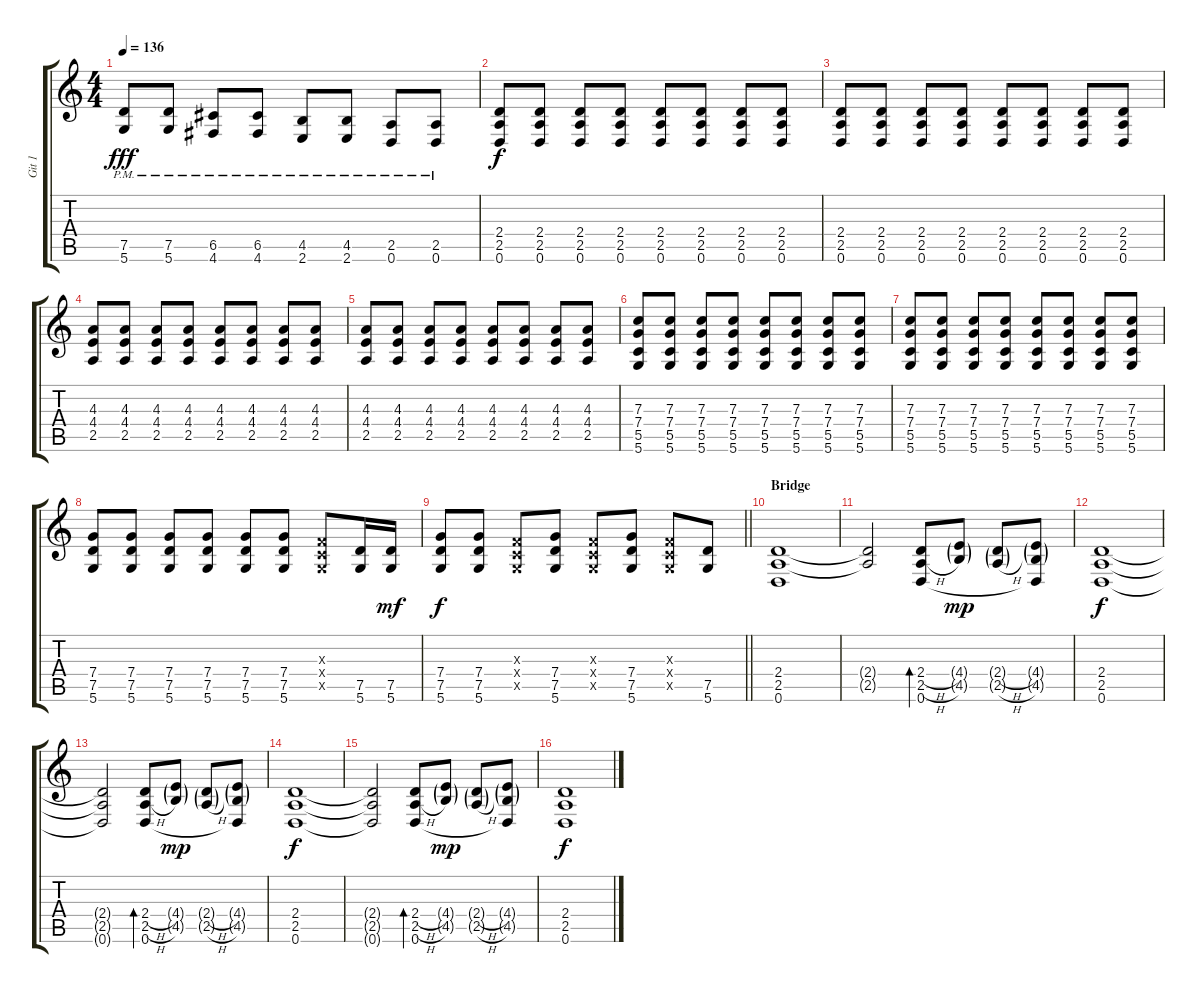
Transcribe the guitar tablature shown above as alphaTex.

\track ("Git 1" "Git 1") {instrument distortionguitar}
\staff {score tabs}
\tuning (D4 A3 F3 C3 G2 D2) {hide}
\ts (4 4)
\tempo 136
\clef g2
\ks c
(7.5{pm} 5.6{pm}).8{dy fff} (7.5{pm} 5.6{pm}).8 (6.5{pm} 4.6{pm}).8 (6.5{pm} 4.6{pm}).8 (4.5{pm} 2.6{pm}).8 (4.5{pm} 2.6{pm}).8 (2.5{pm} 0.6{pm}).8 (2.5{pm} 0.6{pm}).8 |
(2.4 2.5 0.6).8{dy f} (2.4 2.5 0.6).8 (2.4 2.5 0.6).8 (2.4 2.5 0.6).8 (2.4 2.5 0.6).8 (2.4 2.5 0.6).8 (2.4 2.5 0.6).8 (2.4 2.5 0.6).8 |
(2.4 2.5 0.6).8 (2.4 2.5 0.6).8 (2.4 2.5 0.6).8 (2.4 2.5 0.6).8 (2.4 2.5 0.6).8 (2.4 2.5 0.6).8 (2.4 2.5 0.6).8 (2.4 2.5 0.6).8 |
(4.3 4.4 2.5).8 (4.3 4.4 2.5).8 (4.3 4.4 2.5).8 (4.3 4.4 2.5).8 (4.3 4.4 2.5).8 (4.3 4.4 2.5).8 (4.3 4.4 2.5).8 (4.3 4.4 2.5).8 |
(4.3 4.4 2.5).8 (4.3 4.4 2.5).8 (4.3 4.4 2.5).8 (4.3 4.4 2.5).8 (4.3 4.4 2.5).8 (4.3 4.4 2.5).8 (4.3 4.4 2.5).8 (4.3 4.4 2.5).8 |
(7.3 7.4 5.5 5.6).8 (7.3 7.4 5.5 5.6).8 (7.3 7.4 5.5 5.6).8 (7.3 7.4 5.5 5.6).8 (7.3 7.4 5.5 5.6).8 (7.3 7.4 5.5 5.6).8 (7.3 7.4 5.5 5.6).8 (7.3 7.4 5.5 5.6).8 |
(7.3 7.4 5.5 5.6).8 (7.3 7.4 5.5 5.6).8 (7.3 7.4 5.5 5.6).8 (7.3 7.4 5.5 5.6).8 (7.3 7.4 5.5 5.6).8 (7.3 7.4 5.5 5.6).8 (7.3 7.4 5.5 5.6).8 (7.3 7.4 5.5 5.6).8 |
(7.4 7.5 5.6).8 (7.4 7.5 5.6).8 (7.4 7.5 5.6).8 (7.4 7.5 5.6).8 (7.4 7.5 5.6).8 (7.4 7.5 5.6).8 (0.3{x} 0.4{x} 0.5{x}).8 (7.5 5.6).16 (7.5 5.6).16{dy mf} |
\barLineRight lightlight
(7.4 7.5 5.6).8{dy f} (7.4 7.5 5.6).8 (0.3{x} 0.4{x} 0.5{x}).8 (7.4 7.5 5.6).8 (0.3{x} 0.4{x} 0.5{x}).8 (7.4 7.5 5.6).8 (0.3{x} 0.4{x} 0.5{x}).8 (7.5 5.6).8 |
\section ("" "Bridge")
(2.4 2.5 0.6).1{instrument acousticguitarnylon} |
(2.4{t} 2.5{t}).2 (2.4{h} 2.5{h} 0.6).8{bd 480} (4.4{g} 4.5{g}).8{dy mp} (2.4{h g} 2.5{h g}).8 (4.4{g} 4.5{g} 0.6{t}).8 |
(2.4 2.5 0.6).1{dy f} |
(2.4{t} 2.5{t} 0.6{t}).2 (2.4{h} 2.5{h} 0.6).8{bd 480} (4.4{g} 4.5{g}).8{dy mp} (2.4{h g} 2.5{h g}).8 (4.4{g} 4.5{g} 0.6{t}).8 |
(2.4 2.5 0.6).1{dy f} |
(2.4{t} 2.5{t} 0.6{t}).2 (2.4{h} 2.5{h} 0.6).8{bd 480} (4.4{g} 4.5{g}).8{dy mp} (2.4{h g} 2.5{h g}).8 (4.4{g} 4.5{g} 0.6{t}).8 |
(2.4 2.5 0.6).1{dy f}
